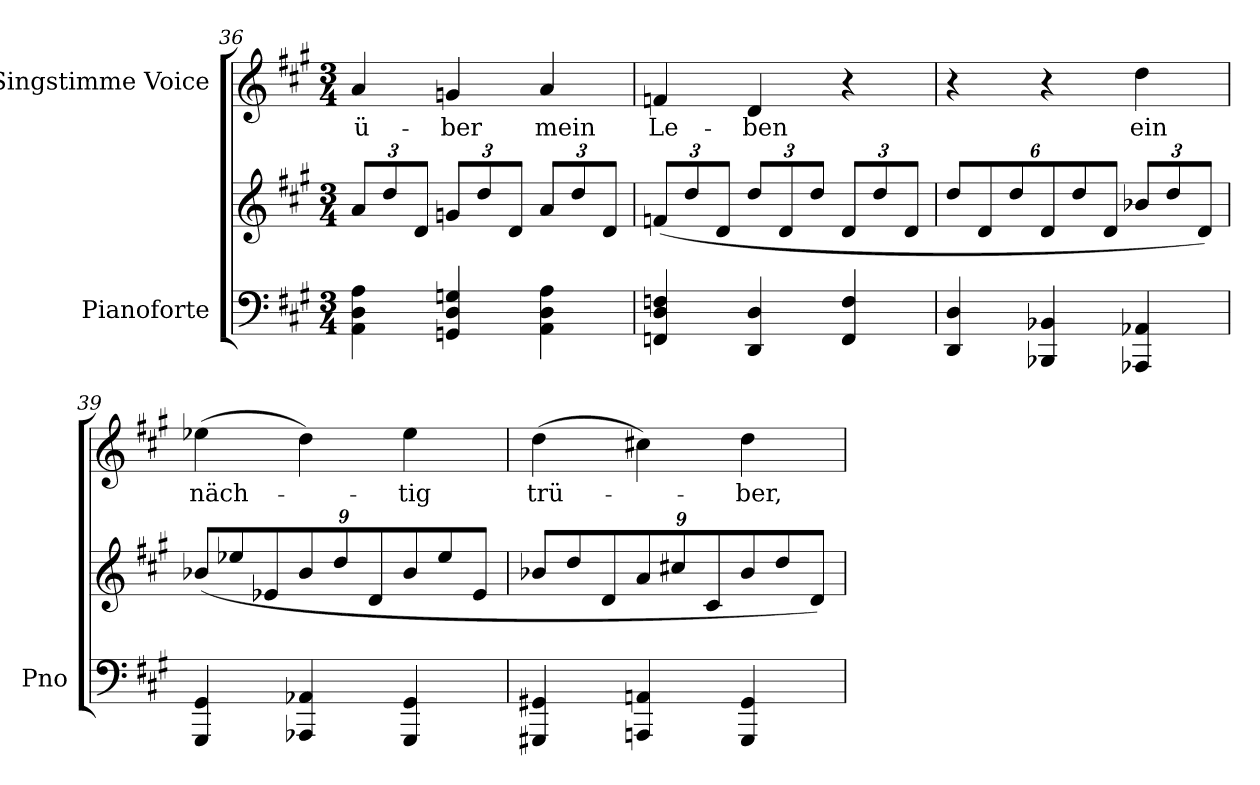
**kern	**kern	**kern	**text
*part2	*part2	*part1	*part1
*staff3	*staff2	*staff1	*staff1
*I"Pianoforte	*	*I"Singstimme Voice	*
*I'Pno	*	*	*
*clefF4	*clefG2	*clefG2	*
*k[f#c#g#]	*k[f#c#g#]	*k[f#c#g#]	*
*M3/4	*M3/4	*M3/4	*
*	*Xbrackettup	*	*
=36	=36	=36	=36
4AA\ 4D\ 4A\	12a/L	4a/	ü-
.	12dd/	.	.
.	12d/J	.	.
4GGn/ 4D/ 4Gn/	12gn/L	4gn/	-ber
.	12dd/	.	.
.	12d/J	.	.
4AA\ 4D\ 4A\	12a/L	4a/	mein
.	12dd/	.	.
.	12d/J	.	.
=37	=37	=37	=37
4FFn/ 4D/ 4Fn/	(<12fn/L	4fn/	Le-
.	12dd/	.	.
.	12d/J	.	.
4DD/ 4D/	12dd/L	4d/	-ben
.	12d/	.	.
.	12dd/J	.	.
4FF/ 4F/	12d/L	4r	.
.	12dd/	.	.
.	12d/J	.	.
=38	=38	=38	=38
*	*brackettup	*	*
4DD/ 4D/	12dd/L	4r	.
.	12d/	.	.
.	12dd/	.	.
4BBB-X/ 4BB-X/	12d/	4r	.
.	12dd/	.	.
.	12d/J	.	.
*	*Xbrackettup	*	*
4AAA-X/ 4AA-X/	12b-X/L	4dd\	ein
.	12dd/	.	.
.	12d/J)	.	.
=39	=39	=39	=39
*	*brackettup	*	*
4GGG#/ 4GG#/	(<12b-X/L	(>4ee-X\	näch-
.	12ee-X/	.	.
.	12e-X/	.	.
4AAA-X/ 4AA-X/	12b-/	4dd\)	.
.	12dd/	.	.
.	12d/	.	.
4GGG#/ 4GG#/	12b-/	4ee-\	-tig
.	12ee-/	.	.
.	12e-/J	.	.
=40	=40	=40	=40
4GGG#X/ 4GG#X/	12b-X/L	(>4dd\	trü-
.	12dd/	.	.
.	12d/	.	.
4AAAn/ 4AAn/	12a/	4cc#X\)	.
.	12cc#X/	.	.
.	12c#/	.	.
4GGG#/ 4GG#/	12b-/	4dd\	-ber,
.	12dd/	.	.
.	12d/J)	.	.
=	=	=	=
*-	*-	*-	*-
